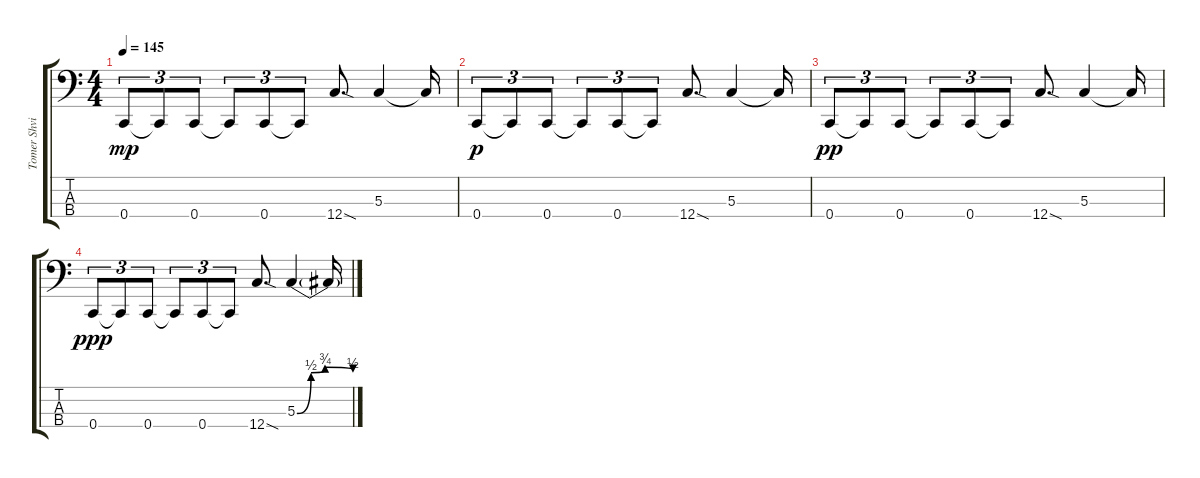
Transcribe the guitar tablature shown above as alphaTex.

\track ("Tomer Shvili" "Tomer Shvi") {instrument electricbasspick}
\staff {score tabs}
\tuning (F2 C2 G1 C1) {hide}
\ts (4 4)
\tempo 145
\clef f4
\ks c
0.4.8{tu (3 2) dy mp} 0.4{t}.8{tu (3 2)} 0.4.8{tu (3 2)} 0.4{t}.8{tu (3 2)} 0.4.8{tu (3 2)} 0.4{t}.8{tu (3 2)} 12.4{sod}.8{d} 5.3.4 5.3{t}.16 |
0.4.8{tu (3 2) dy p} 0.4{t}.8{tu (3 2)} 0.4.8{tu (3 2)} 0.4{t}.8{tu (3 2)} 0.4.8{tu (3 2)} 0.4{t}.8{tu (3 2)} 12.4{sod}.8{d} 5.3.4 5.3{t}.16 |
0.4.8{tu (3 2) dy pp} 0.4{t}.8{tu (3 2)} 0.4.8{tu (3 2)} 0.4{t}.8{tu (3 2)} 0.4.8{tu (3 2)} 0.4{t}.8{tu (3 2)} 12.4{sod}.8{d} 5.3.4 5.3{t}.16 |
0.4.8{tu (3 2) dy ppp} 0.4{t}.8{tu (3 2)} 0.4.8{tu (3 2)} 0.4{t}.8{tu (3 2)} 0.4.8{tu (3 2)} 0.4{t}.8{tu (3 2)} 12.4{sod}.8{d} 5.3{be (custom 0 0 15 2 30 3 60 2)}.4 5.3{t}.16
